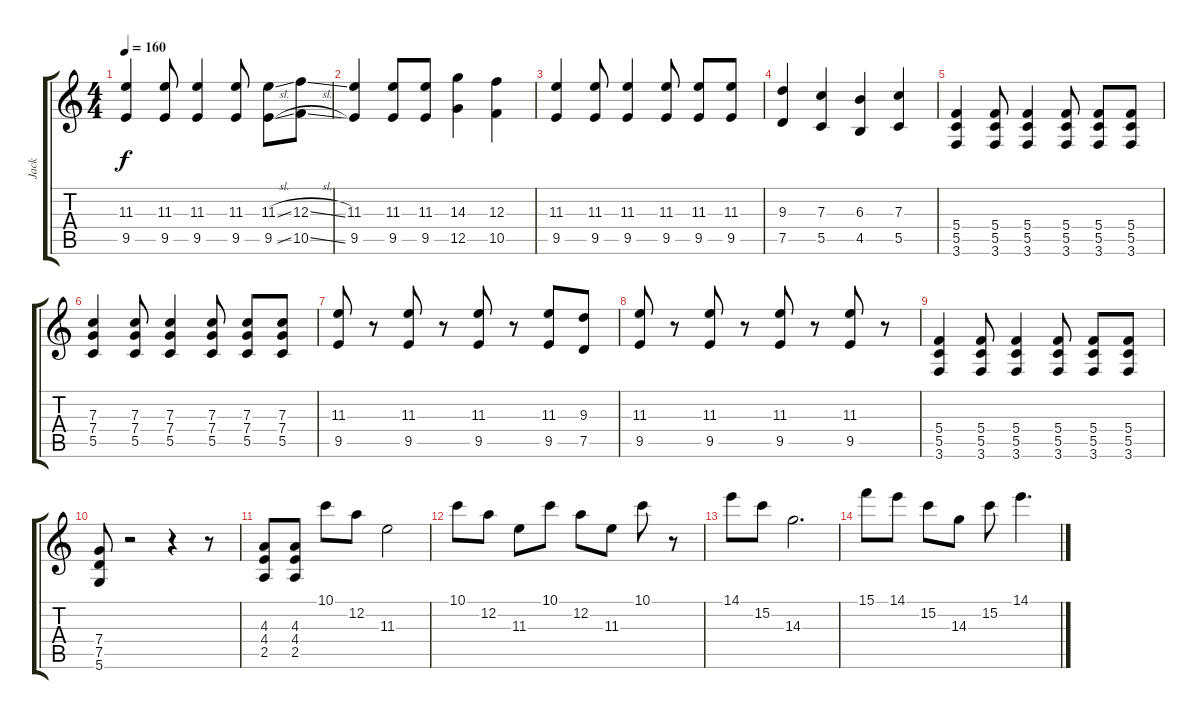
\track ("Jack" "Jack") {instrument electricguitarmuted}
\staff {score tabs}
\tuning (D4 A3 F3 C3 G2 D2) {hide}
\ts (4 4)
\tempo 160
\clef g2
\ks c
(11.3 9.5).4{dy f} (11.3 9.5).8 (11.3 9.5).4 (11.3 9.5).8 (11.3{sl} 9.5{sl}).8 (12.3{sl} 10.5{sl}).8 |
(11.3 9.5).4 (11.3 9.5).8 (11.3 9.5).8 (14.3 12.5).4 (12.3 10.5).4 |
(11.3 9.5).4 (11.3 9.5).8 (11.3 9.5).4 (11.3 9.5).8 (11.3 9.5).8 (11.3 9.5).8 |
(9.3 7.5).4 (7.3 5.5).4 (6.3 4.5).4 (7.3 5.5).4 |
(5.4 5.5 3.6).4 (5.4 5.5 3.6).8 (5.4 5.5 3.6).4 (5.4 5.5 3.6).8 (5.4 5.5 3.6).8 (5.4 5.5 3.6).8 |
(7.3 7.4 5.5).4 (7.3 7.4 5.5).8 (7.3 7.4 5.5).4 (7.3 7.4 5.5).8 (7.3 7.4 5.5).8 (7.3 7.4 5.5).8 |
(11.3 9.5).8 r.8 (11.3 9.5).8 r.8 (11.3 9.5).8 r.8 (11.3 9.5).8 (9.3 7.5).8 |
(11.3 9.5).8 r.8 (11.3 9.5).8 r.8 (11.3 9.5).8 r.8 (11.3 9.5).8 r.8 |
(5.4 5.5 3.6).4 (5.4 5.5 3.6).8 (5.4 5.5 3.6).4 (5.4 5.5 3.6).8 (5.4 5.5 3.6).8 (5.4 5.5 3.6).8 |
(7.4 7.5 5.6).8 r.2 r.4 r.8 |
(4.3 4.4 2.5).8 (4.3 4.4 2.5).8 10.1.8 12.2.8 11.3.2 |
10.1.8 12.2.8 11.3.8 10.1.8 12.2.8 11.3.8 10.1.8 r.8 |
14.1.8 15.2.8 14.3.2{d} |
15.1.8 14.1.8 15.2.8 14.3.8 15.2.8 14.1.4{d}
